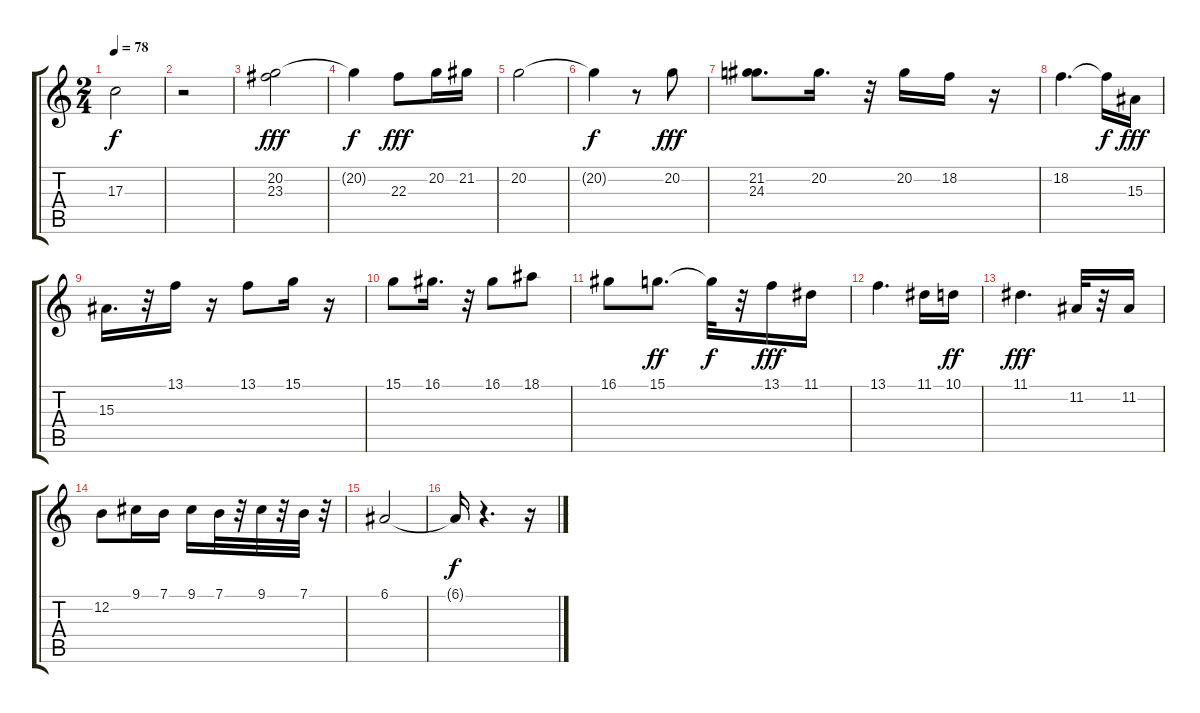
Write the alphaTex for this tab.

\track "" {instrument frenchhorn}
\staff {score tabs}
\tuning (E4 B3 G3 D3 A2 E2) {hide}
\ts (2 4)
\tempo 78
\clef g2
\ks c
17.3{t}.2{dy f} |
r.2 |
(20.2 23.3).2{dy fff} |
20.2{t}.4{dy f} 22.3.8{dy fff} 20.2.16 21.2.16 |
20.2.2 |
20.2{t}.4{dy f} r.8 20.2.8{dy fff} |
(21.2 24.3).8{d} 20.2.16{d} r.32 20.2.16 18.2.16 r.16 |
18.2.4{d} 18.2{t}.16{dy f} 15.3.16{dy fff} |
15.3.16{d} r.32 13.1.16 r.16 13.1.8 15.1.16 r.16 |
15.1.8 16.1.16{d} r.32 16.1.8 18.1.8 |
16.1.8 15.1.8{d dy ff} 15.1{t}.32{dy f} r.32 13.1.16{dy fff} 11.1.16 |
13.1.4{d} 11.1.16 10.1.16{dy ff} |
11.1.4{d dy fff} 11.2.32 r.32 11.2.16 |
12.2.8 9.1.16 7.1.16 9.1.16 7.1.32 r.32 9.1.32 r.32 7.1.32 r.32 |
6.1.2 |
6.1{t}.16{dy f} r.4{d} r.16
